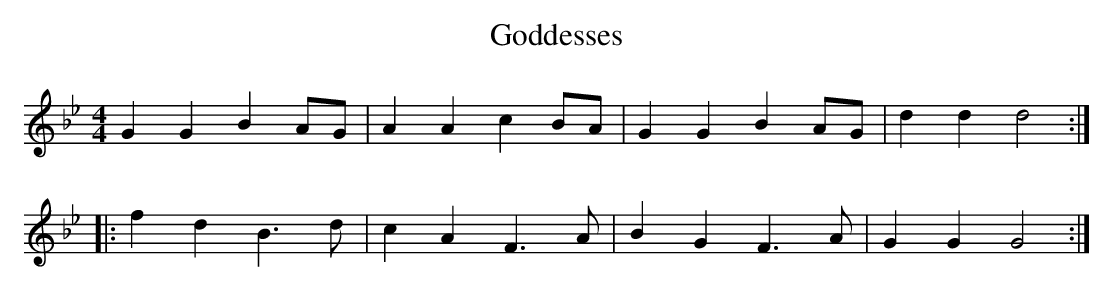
X:1
T:Goddesses
M:4/4
L:1/8
K:Gm
G2 G2 B2 AG| A2 A2 c2 BA| G2 G2 B2 AG| d2 d2 d4:|
|: f2 d2 B3 d| c2 A2 F3 A | B2 G2 F3 A| G2 G2 G4:|
